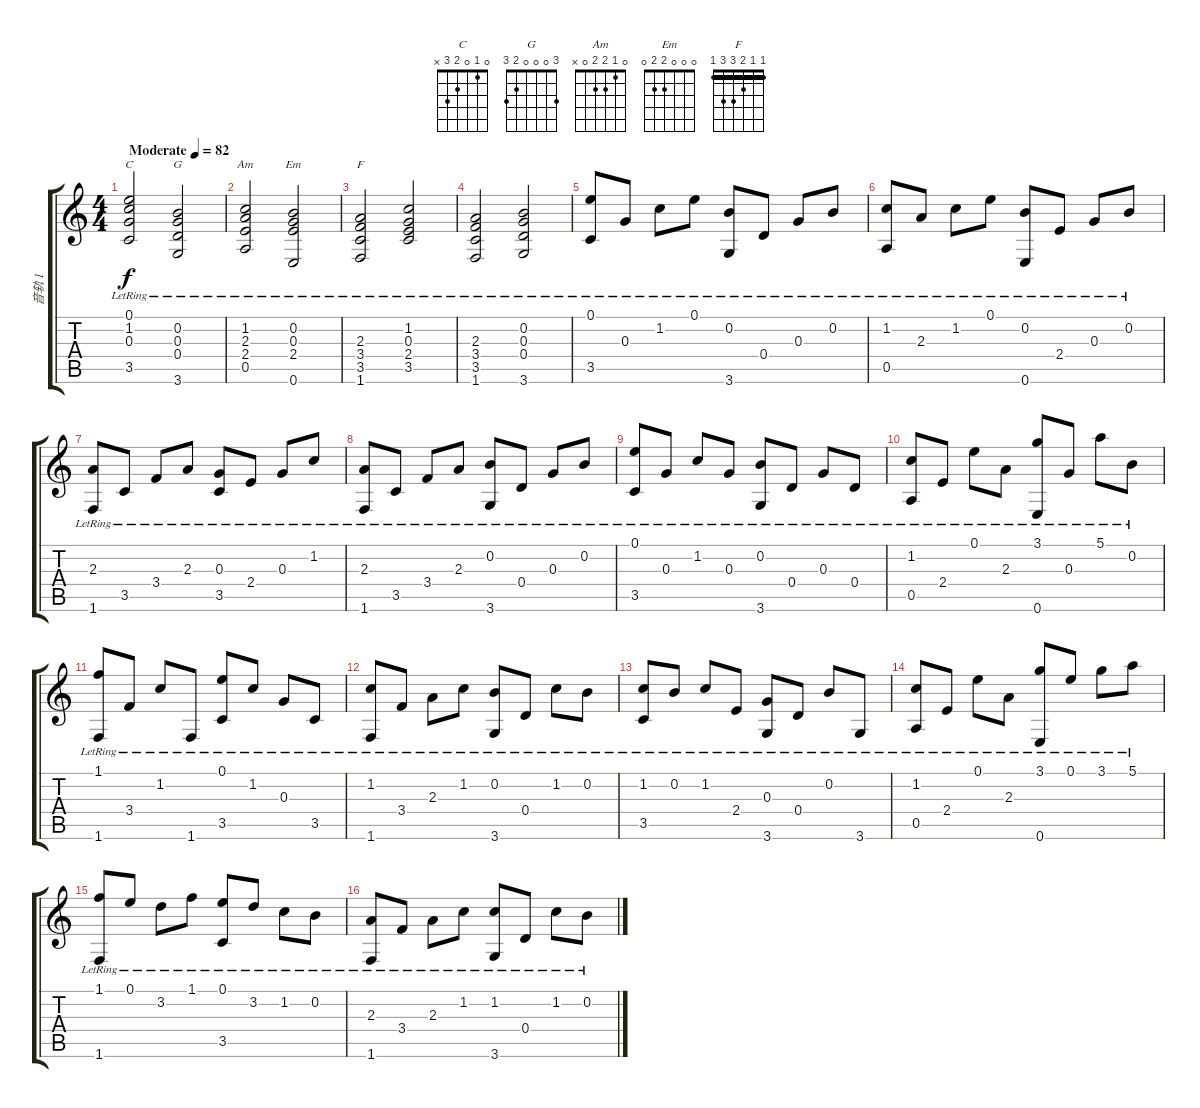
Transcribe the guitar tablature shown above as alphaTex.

\track ("音轨 1" "音轨 1") {instrument acousticguitarsteel}
\staff {score tabs}
\tuning (E4 B3 G3 D3 A2 E2) {hide}
\chord ("C" 0 1 0 2 3 x)
\chord ("G" 3 0 0 0 2 3)
\chord ("Am" 0 1 2 2 0 x)
\chord ("Em" 0 0 0 2 2 0)
\chord ("F" 1 1 2 3 3 1) {barre 1}
\ts (4 4)
\tempo (82 "Moderate")
\clef g2
\ks c
(0.1{lr} 1.2{lr} 0.3{lr} 3.5{lr}).2{ch "C" dy f instrument acousticguitarsteel} (0.2{lr} 0.3{lr} 0.4{lr} 3.6{lr}).2{ch "G"} |
(1.2{lr} 2.3{lr} 2.4{lr} 0.5{lr}).2{ch "Am"} (0.2{lr} 0.3{lr} 2.4{lr} 0.6{lr}).2{ch "Em"} |
(2.3{lr} 3.4{lr} 3.5{lr} 1.6{lr}).2{ch "F"} (1.2{lr} 0.3{lr} 2.4{lr} 3.5{lr}).2 |
(2.3{lr} 3.4{lr} 3.5{lr} 1.6{lr}).2 (0.2{lr} 0.3{lr} 0.4{lr} 3.6{lr}).2 |
(0.1{lr} 3.5{lr}).8 0.3{lr}.8 1.2{lr}.8 0.1{lr}.8 (0.2{lr} 3.6{lr}).8 0.4{lr}.8 0.3{lr}.8 0.2{lr}.8 |
(1.2{lr} 0.5{lr}).8 2.3{lr}.8 1.2{lr}.8 0.1{lr}.8 (0.2{lr} 0.6{lr}).8 2.4{lr}.8 0.3{lr}.8 0.2{lr}.8 |
(2.3{lr} 1.6{lr}).8 3.5{lr}.8 3.4{lr}.8 2.3{lr}.8 (0.3{lr} 3.5{lr}).8 2.4{lr}.8 0.3{lr}.8 1.2{lr}.8 |
(2.3{lr} 1.6{lr}).8 3.5{lr}.8 3.4{lr}.8 2.3{lr}.8 (0.2{lr} 3.6{lr}).8 0.4{lr}.8 0.3{lr}.8 0.2{lr}.8 |
(0.1{lr} 3.5{lr}).8 0.3{lr}.8 1.2{lr}.8 0.3{lr}.8 (0.2{lr} 3.6{lr}).8 0.4{lr}.8 0.3{lr}.8 0.4{lr}.8 |
(1.2{lr} 0.5{lr}).8 2.4{lr}.8 0.1{lr}.8 2.3{lr}.8 (3.1{lr} 0.6{lr}).8 0.3{lr}.8 5.1{lr}.8 0.2{lr}.8 |
(1.1{lr} 1.6{lr}).8 3.4{lr}.8 1.2{lr}.8 1.6{lr}.8 (0.1{lr} 3.5{lr}).8 1.2{lr}.8 0.3{lr}.8 3.5{lr}.8 |
(1.2{lr} 1.6{lr}).8 3.4{lr}.8 2.3{lr}.8 1.2{lr}.8 (0.2{lr} 3.6{lr}).8 0.4{lr}.8 1.2{lr}.8 0.2{lr}.8 |
(1.2{lr} 3.5{lr}).8 0.2{lr}.8 1.2{lr}.8 2.4{lr}.8 (0.3{lr} 3.6{lr}).8 0.4{lr}.8 0.2{lr}.8 3.6{lr}.8 |
(1.2{lr} 0.5{lr}).8 2.4{lr}.8 0.1{lr}.8 2.3{lr}.8 (3.1{lr} 0.6{lr}).8 0.1{lr}.8 3.1{lr}.8 5.1{lr}.8 |
(1.1{lr} 1.6{lr}).8 0.1{lr}.8 3.2{lr}.8 1.1{lr}.8 (0.1{lr} 3.5{lr}).8 3.2{lr}.8 1.2{lr}.8 0.2{lr}.8 |
(2.3{lr} 1.6{lr}).8 3.4{lr}.8 2.3{lr}.8 1.2{lr}.8 (1.2{lr} 3.6{lr}).8 0.4{lr}.8 1.2{lr}.8 0.2{lr}.8
